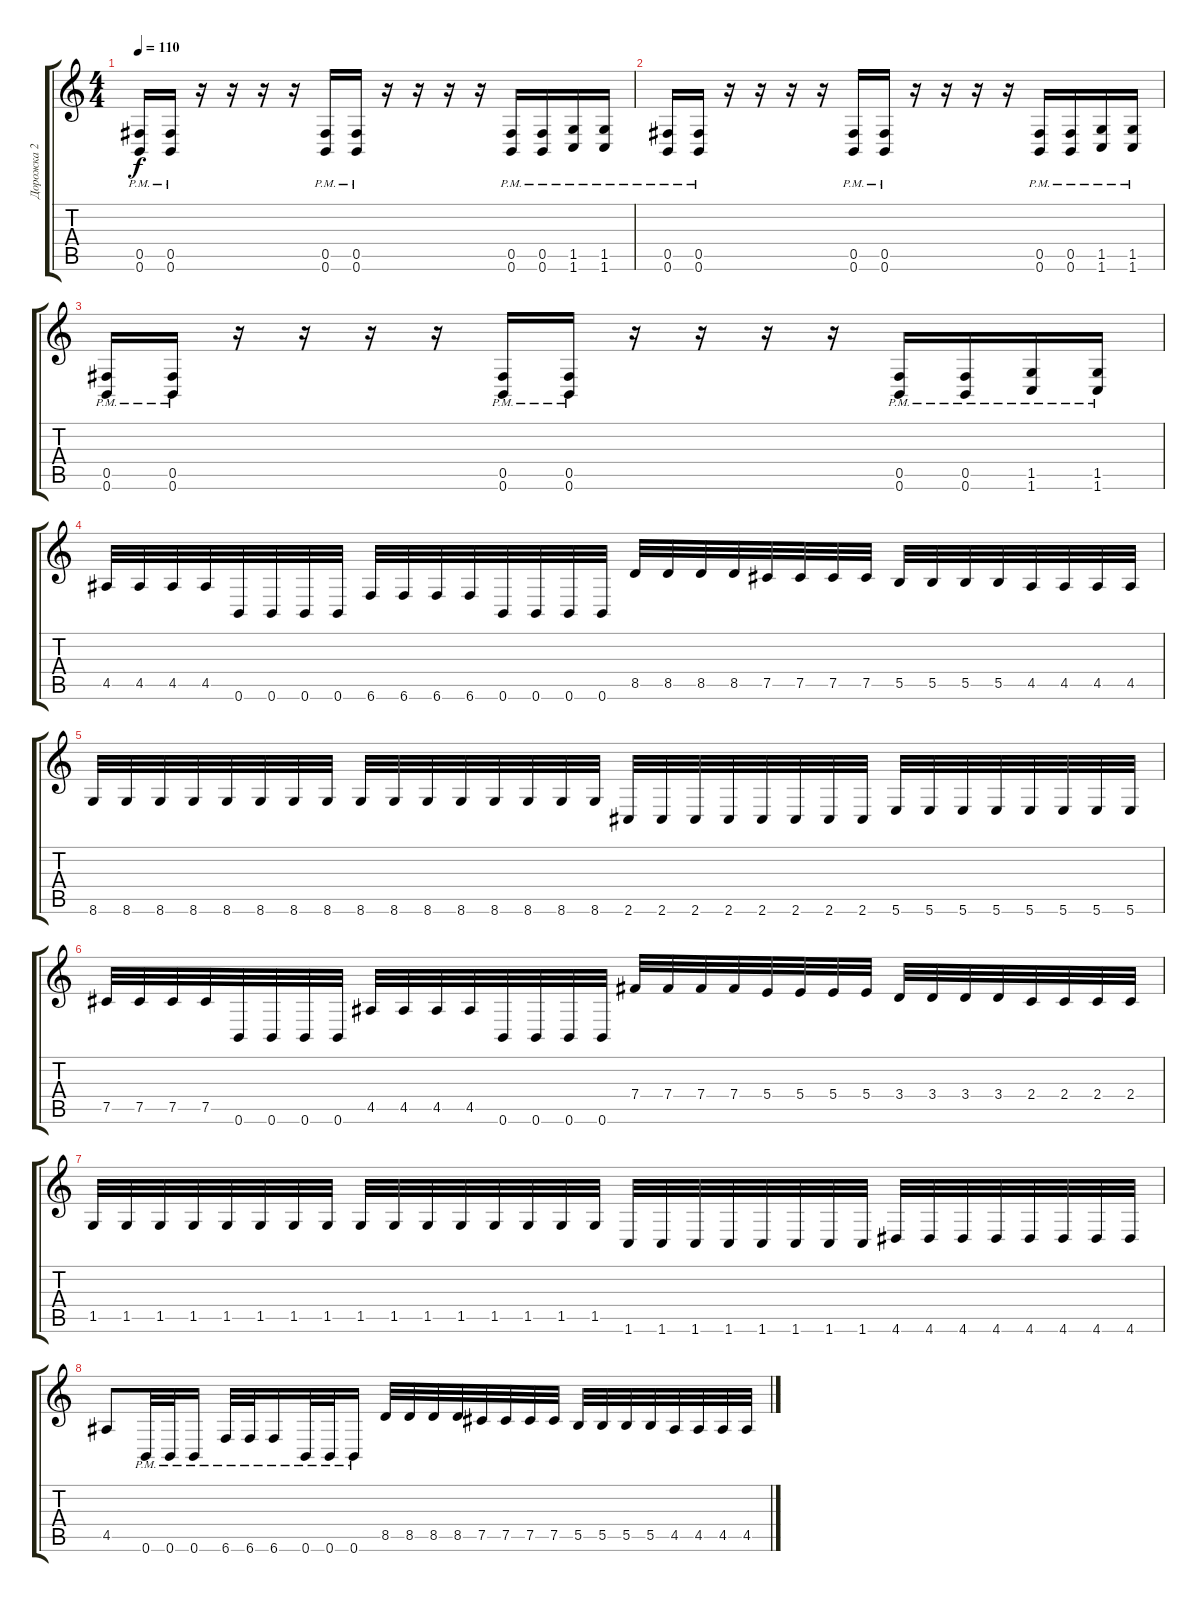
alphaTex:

\track ("Дорожка 2" "Дорожка 2") {instrument distortionguitar}
\staff {score tabs}
\tuning (Db4 Ab3 E3 B2 Gb2 B1) {hide}
\ts (4 4)
\tempo 110
\clef g2
\ks c
(0.5{pm} 0.6).16{dy f} (0.5{pm} 0.6).16 r.16 r.16 r.16 r.16 (0.5{pm} 0.6).16 (0.5{pm} 0.6).16 r.16 r.16 r.16 r.16 (0.5{pm} 0.6).16 (0.5{pm} 0.6).16 (1.5{pm} 1.6).16 (1.5{pm} 1.6).16 |
(0.5{pm} 0.6).16 (0.5{pm} 0.6).16 r.16 r.16 r.16 r.16 (0.5{pm} 0.6).16 (0.5{pm} 0.6).16 r.16 r.16 r.16 r.16 (0.5{pm} 0.6).16 (0.5{pm} 0.6).16 (1.5{pm} 1.6).16 (1.5{pm} 1.6).16 |
(0.5{pm} 0.6).16 (0.5{pm} 0.6).16 r.16 r.16 r.16 r.16 (0.5{pm} 0.6).16 (0.5{pm} 0.6).16 r.16 r.16 r.16 r.16 (0.5{pm} 0.6).16 (0.5{pm} 0.6).16 (1.5{pm} 1.6).16 (1.5{pm} 1.6).16 |
4.5.32 4.5.32 4.5.32 4.5.32 0.6.32 0.6.32 0.6.32 0.6.32 6.6.32 6.6.32 6.6.32 6.6.32 0.6.32 0.6.32 0.6.32 0.6.32 8.5.32 8.5.32 8.5.32 8.5.32 7.5.32 7.5.32 7.5.32 7.5.32 5.5.32 5.5.32 5.5.32 5.5.32 4.5.32 4.5.32 4.5.32 4.5.32 |
8.6.32 8.6.32 8.6.32 8.6.32 8.6.32 8.6.32 8.6.32 8.6.32 8.6.32 8.6.32 8.6.32 8.6.32 8.6.32 8.6.32 8.6.32 8.6.32 2.6.32 2.6.32 2.6.32 2.6.32 2.6.32 2.6.32 2.6.32 2.6.32 5.6.32 5.6.32 5.6.32 5.6.32 5.6.32 5.6.32 5.6.32 5.6.32 |
7.5.32 7.5.32 7.5.32 7.5.32 0.6.32 0.6.32 0.6.32 0.6.32 4.5.32 4.5.32 4.5.32 4.5.32 0.6.32 0.6.32 0.6.32 0.6.32 7.4.32 7.4.32 7.4.32 7.4.32 5.4.32 5.4.32 5.4.32 5.4.32 3.4.32 3.4.32 3.4.32 3.4.32 2.4.32 2.4.32 2.4.32 2.4.32 |
1.5.32 1.5.32 1.5.32 1.5.32 1.5.32 1.5.32 1.5.32 1.5.32 1.5.32 1.5.32 1.5.32 1.5.32 1.5.32 1.5.32 1.5.32 1.5.32 1.6.32 1.6.32 1.6.32 1.6.32 1.6.32 1.6.32 1.6.32 1.6.32 4.6.32 4.6.32 4.6.32 4.6.32 4.6.32 4.6.32 4.6.32 4.6.32 |
4.5.8 0.6{pm}.32 0.6{pm}.32 0.6{pm}.16 6.6{pm}.32 6.6{pm}.32 6.6{pm}.16 0.6{pm}.32 0.6{pm}.32 0.6{pm}.16 8.5.32 8.5.32 8.5.32 8.5.32 7.5.32 7.5.32 7.5.32 7.5.32 5.5.32 5.5.32 5.5.32 5.5.32 4.5.32 4.5.32 4.5.32 4.5.32
